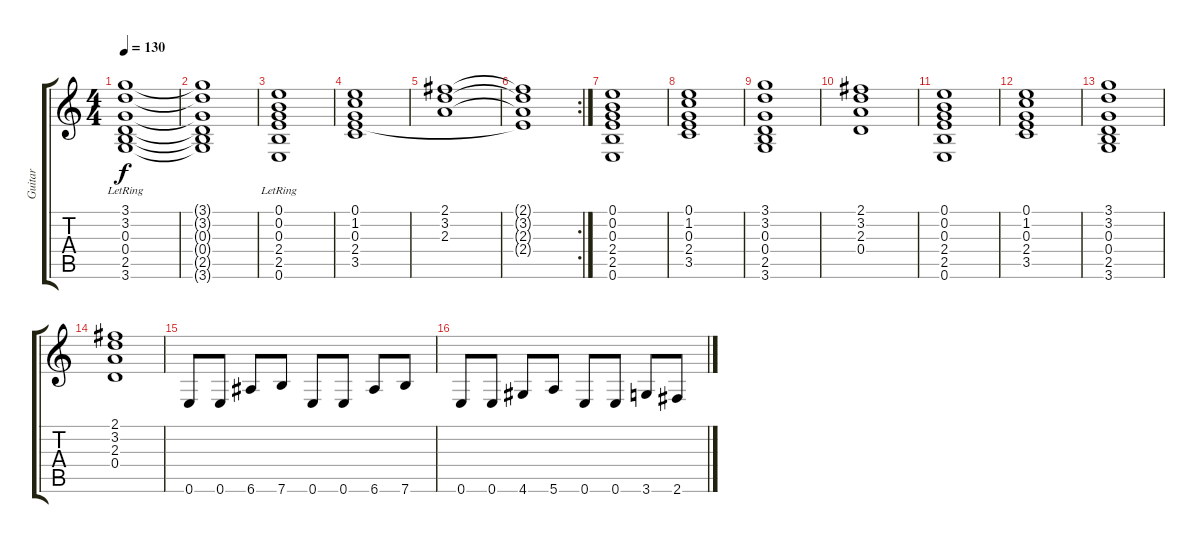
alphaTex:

\track ("Guitar" "Guitar") {instrument acousticguitarnylon}
\staff {score tabs}
\tuning (E4 B3 G3 D3 A2 E2) {hide}
\ts (4 4)
\tempo 130
\clef g2
\ks c
(3.1{lr} 3.2 0.3 0.4 2.5 3.6).1{dy f} |
(3.1{t} 3.2{t} 0.3{t} 0.4{t} 2.5{t} 3.6{t}).1 |
(0.1{lr} 0.2 0.3 2.4 2.5 0.6).1 |
(0.1 1.2 0.3 2.4 3.5).1 |
(2.1 3.2 2.3).1 |
\rc 2
(2.1{t} 3.2{t} 2.3{t} 2.4{t}).1 |
(0.1 0.2 0.3 2.4 2.5 0.6).1 |
(0.1 1.2 0.3 2.4 3.5).1 |
(3.1 3.2 0.3 0.4 2.5 3.6).1 |
(2.1 3.2 2.3 0.4).1 |
(0.1 0.2 0.3 2.4 2.5 0.6).1 |
(0.1 1.2 0.3 2.4 3.5).1 |
(3.1 3.2 0.3 0.4 2.5 3.6).1 |
(2.1 3.2 2.3 0.4).1 |
0.6.8 0.6.8 6.6.8 7.6.8 0.6.8 0.6.8 6.6.8 7.6.8 |
0.6.8 0.6.8 4.6.8 5.6.8 0.6.8 0.6.8 3.6.8 2.6.8
